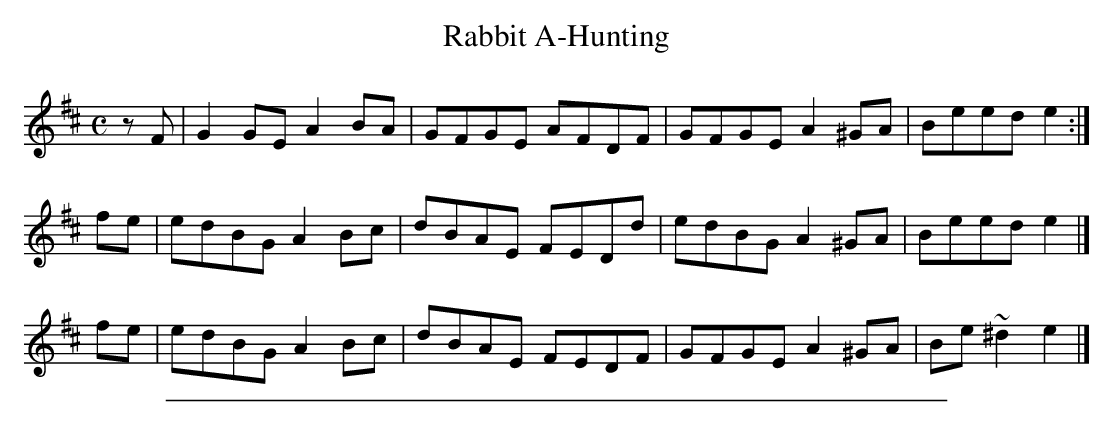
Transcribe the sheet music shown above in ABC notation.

X:1
T: Rabbit A-Hunting
M:C
L:1/8
K:D
zF | G2GE A2BA | GFGE AFDF | GFGE A2^GA | Beed e2 :|
fe | edBG A2Bc | dBAE FEDd | edBG A2^GA | Beed e2 |]
fe | edBG A2Bc | dBAE FEDF | GFGE A2^GA | Be~^d2 e2 |]
